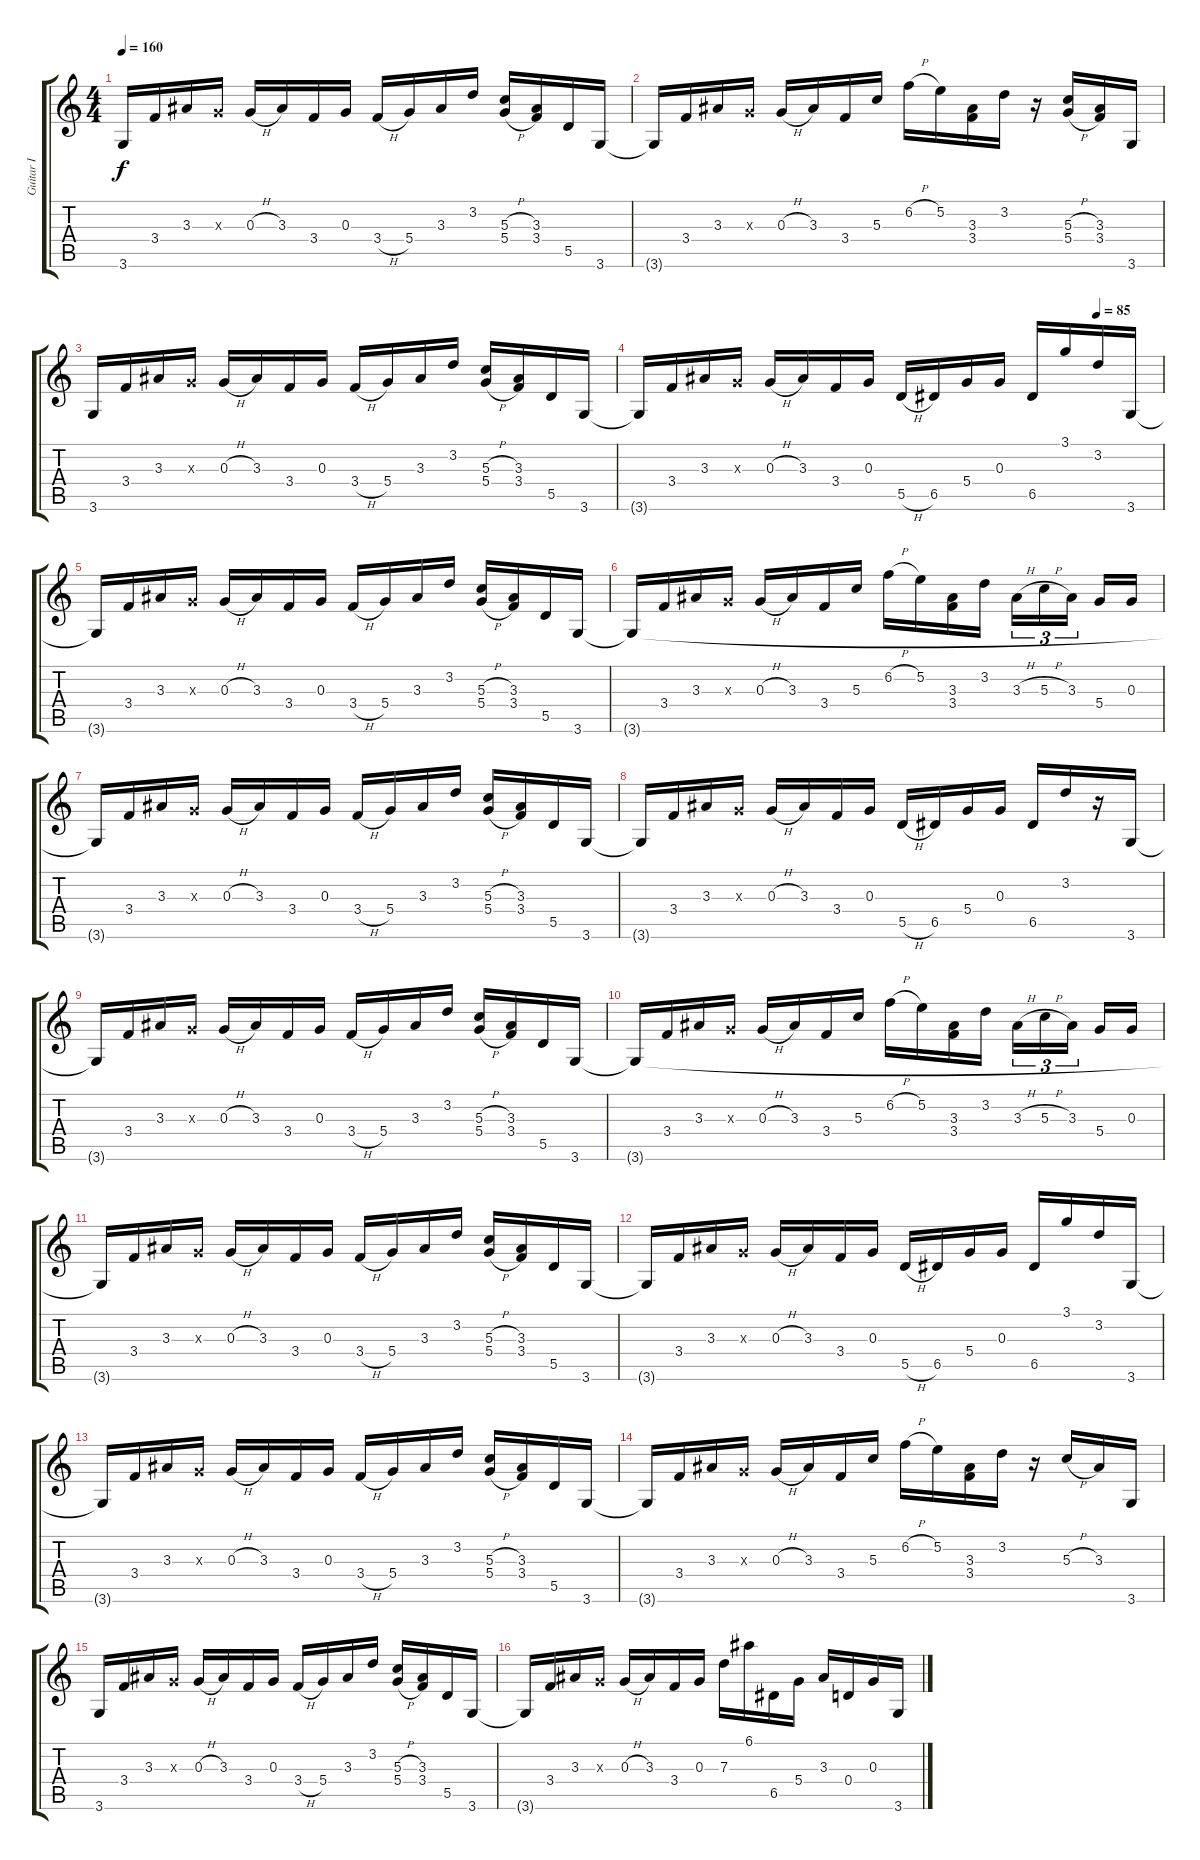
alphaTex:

\track ("Guitar I" "Guitar I") {instrument acousticguitarsteel}
\staff {score tabs}
\tuning (E4 B3 G3 D3 A2 E2) {hide}
\ts (4 4)
\tempo 160
\tempo 85
\tempo 160
\clef g2
\ks c
3.6.16{dy f instrument acousticguitarsteel} 3.4.16 3.3.16 0.3{x}.16 0.3{h}.16 3.3.16 3.4.16 0.3.16 3.4{h}.16 5.4.16 3.3.16 3.2.16 (5.3{h} 5.4{h}).16 (3.3 3.4).16 5.5.16 3.6.16 |
3.6{t}.16 3.4.16 3.3.16 0.3{x}.16 0.3{h}.16 3.3.16 3.4.16 5.3.16 6.2{h}.16 5.2.16 (3.3 3.4).16 3.2.16 r.16 (5.3{h} 5.4{h}).16 (3.3 3.4).16 3.6.16 |
3.6.16 3.4.16 3.3.16 0.3{x}.16 0.3{h}.16 3.3.16 3.4.16 0.3.16 3.4{h}.16 5.4.16 3.3.16 3.2.16 (5.3{h} 5.4{h}).16 (3.3 3.4).16 5.5.16 3.6.16 |
\tempo (85 0.875)
3.6{t}.16 3.4.16 3.3.16 0.3{x}.16 0.3{h}.16 3.3.16 3.4.16 0.3.16 5.5{h}.16 6.5.16 5.4.16 0.3.16 6.5.16 3.1.16 3.2.16 3.6.16 |
3.6{t}.16 3.4.16 3.3.16 0.3{x}.16 0.3{h}.16 3.3.16 3.4.16 0.3.16 3.4{h}.16 5.4.16 3.3.16 3.2.16 (5.3{h} 5.4{h}).16 (3.3 3.4).16 5.5.16 3.6.16 |
3.6{t}.16 3.4.16 3.3.16 0.3{x}.16 0.3{h}.16 3.3.16 3.4.16 5.3.16 6.2{h}.16 5.2.16 (3.3 3.4).16 3.2.16 3.3{h}.16{tu (3 2)} 5.3{h}.16{tu (3 2)} 3.3.16{tu (3 2)} 5.4.16 0.3.16 |
3.6{t}.16 3.4.16 3.3.16 0.3{x}.16 0.3{h}.16 3.3.16 3.4.16 0.3.16 3.4{h}.16 5.4.16 3.3.16 3.2.16 (5.3{h} 5.4{h}).16 (3.3 3.4).16 5.5.16 3.6.16 |
3.6{t}.16 3.4.16 3.3.16 0.3{x}.16 0.3{h}.16 3.3.16 3.4.16 0.3.16 5.5{h}.16 6.5.16 5.4.16 0.3.16 6.5.16 3.2.16 r.16 3.6.16 |
3.6{t}.16 3.4.16 3.3.16 0.3{x}.16 0.3{h}.16 3.3.16 3.4.16 0.3.16 3.4{h}.16 5.4.16 3.3.16 3.2.16 (5.3{h} 5.4{h}).16 (3.3 3.4).16 5.5.16 3.6.16 |
3.6{t}.16 3.4.16 3.3.16 0.3{x}.16 0.3{h}.16 3.3.16 3.4.16 5.3.16 6.2{h}.16 5.2.16 (3.3 3.4).16 3.2.16 3.3{h}.16{tu (3 2)} 5.3{h}.16{tu (3 2)} 3.3.16{tu (3 2)} 5.4.16 0.3.16 |
3.6{t}.16 3.4.16 3.3.16 0.3{x}.16 0.3{h}.16 3.3.16 3.4.16 0.3.16 3.4{h}.16 5.4.16 3.3.16 3.2.16 (5.3{h} 5.4{h}).16 (3.3 3.4).16 5.5.16 3.6.16 |
3.6{t}.16 3.4.16 3.3.16 0.3{x}.16 0.3{h}.16 3.3.16 3.4.16 0.3.16 5.5{h}.16 6.5.16 5.4.16 0.3.16 6.5.16 3.1.16 3.2.16 3.6.16 |
3.6{t}.16 3.4.16 3.3.16 0.3{x}.16 0.3{h}.16 3.3.16 3.4.16 0.3.16 3.4{h}.16 5.4.16 3.3.16 3.2.16 (5.3{h} 5.4{h}).16 (3.3 3.4).16 5.5.16 3.6.16 |
3.6{t}.16 3.4.16 3.3.16 0.3{x}.16 0.3{h}.16 3.3.16 3.4.16 5.3.16 6.2{h}.16 5.2.16 (3.3 3.4).16 3.2.16 r.16 5.3{h}.16 3.3.16 3.6.16 |
3.6.16 3.4.16 3.3.16 0.3{x}.16 0.3{h}.16 3.3.16 3.4.16 0.3.16 3.4{h}.16 5.4.16 3.3.16 3.2.16 (5.3{h} 5.4{h}).16 (3.3 3.4).16 5.5.16 3.6.16 |
3.6{t}.16 3.4.16 3.3.16 0.3{x}.16 0.3{h}.16 3.3.16 3.4.16 0.3.16 7.3.16 6.1.16 6.5.16 5.4.16 3.3.16 0.4.16 0.3.16 3.6.16
